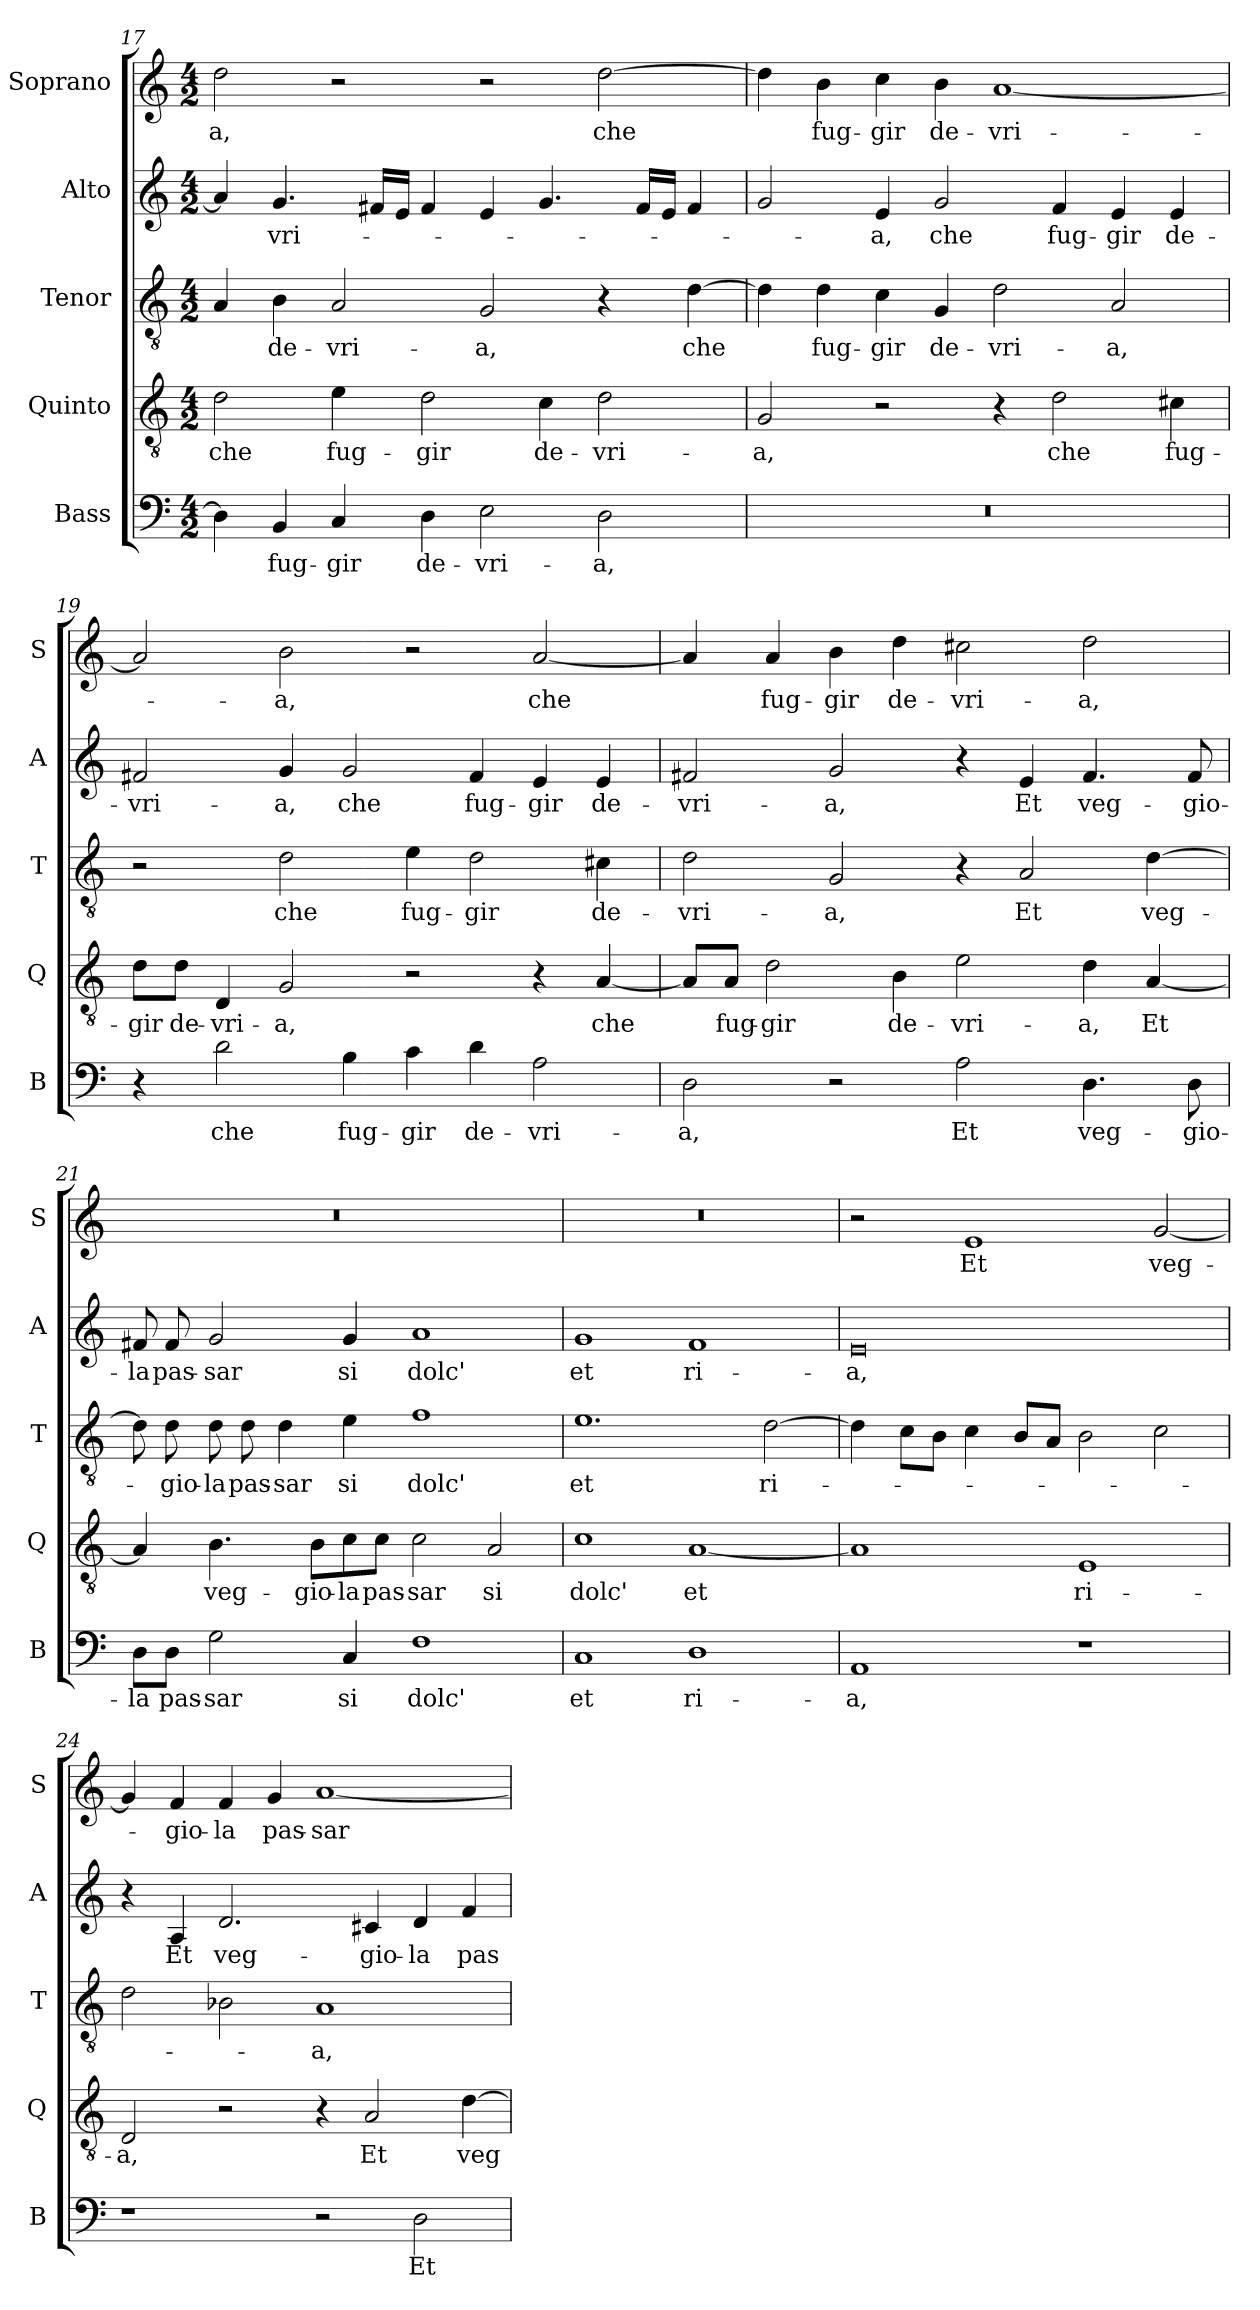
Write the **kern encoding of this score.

**kern	**text	**kern	**text	**kern	**text	**kern	**text	**kern	**text
*part5	*part5	*part4	*part4	*part3	*part3	*part2	*part2	*part1	*part1
*staff5	*staff5	*staff4	*staff4	*staff3	*staff3	*staff2	*staff2	*staff1	*staff1
*I"Bass	*	*I"Quinto	*	*I"Tenor	*	*I"Alto	*	*I"Soprano	*
*I'B	*	*I'Q	*	*I'T	*	*I'A	*	*I'S	*
*clefF4	*	*clefGv2	*	*clefGv2	*	*clefG2	*	*clefG2	*
*k[]	*	*k[]	*	*k[]	*	*k[]	*	*k[]	*
*C:	*	*C:	*	*C:	*	*C:	*	*C:	*
*M4/2	*	*M4/2	*	*M4/2	*	*M4/2	*	*M4/2	*
=17	=17	=17	=17	=17	=17	=17	=17	=17	=17
!	!	!	!LO:LY:b	!	!	!	!	!	!LO:LY:b
4D\]	.	2d\	che	4A/	.	4a/]	.	2dd\	-a,
!	!LO:LY:b	!	!	!	!LO:LY:b	!	!LO:LY:b	!	!
4BB/	fug-	.	.	4B\	de-	4.g/	-vri-	.	.
!	!LO:LY:b	!	!LO:LY:b	!	!LO:LY:b	!	!	!	!
4C/	-gir	4e\	fug-	2A/	-vri-	.	.	2r	.
.	.	.	.	.	.	16f#X/LL	.	.	.
.	.	.	.	.	.	16e/JJ	.	.	.
!	!LO:LY:b	!	!LO:LY:b	!	!	!	!	!	!
4D\	de-	2d\	-gir	.	.	4f#/	.	.	.
!	!LO:LY:b	!	!	!	!LO:LY:b	!	!	!	!
2E\	-vri-	.	.	2G/	-a,	4e/	.	2r	.
!	!	!	!LO:LY:b	!	!	!	!	!	!
.	.	4c\	de-	.	.	4.g/	.	.	.
!	!LO:LY:b	!	!LO:LY:b	!	!	!	!	!	!LO:LY:b
2D\	-a,	2d\	-vri-	4r	.	.	.	[2dd\	che
.	.	.	.	.	.	16f#/LL	.	.	.
.	.	.	.	.	.	16e/JJ	.	.	.
!	!	!	!	!	!LO:LY:b	!	!	!	!
.	.	.	.	[4d\	che	4f#/	.	.	.
!!LO:PB:g=z
=18	=18	=18	=18	=18	=18	=18	=18	=18	=18
!	!	!	!LO:LY:b	!	!	!	!	!	!
0r	.	2G/	-a,	4d\]	.	2g/	.	4dd\]	.
!	!	!	!	!	!LO:LY:b	!	!	!	!LO:LY:b
.	.	.	.	4d\	fug-	.	.	4b\	fug-
!	!	!	!	!	!LO:LY:b	!	!LO:LY:b	!	!LO:LY:b
.	.	2r	.	4c\	-gir	4e/	-a,	4cc\	-gir
!	!	!	!	!	!LO:LY:b	!	!LO:LY:b	!	!LO:LY:b
.	.	.	.	4G/	de-	2g/	che	4b\	de-
!	!	!	!	!	!LO:LY:b	!	!	!	!LO:LY:b
.	.	4r	.	2d\	-vri-	.	.	[1a	-vri-
!	!	!	!LO:LY:b	!	!	!	!LO:LY:b	!	!
.	.	2d\	che	.	.	4f/	fug-	.	.
!	!	!	!	!	!LO:LY:b	!	!LO:LY:b	!	!
.	.	.	.	2A/	-a,	4e/	-gir	.	.
!	!	!	!LO:LY:b	!	!	!	!LO:LY:b	!	!
.	.	4c#X\	fug-	.	.	4e/	de-	.	.
=19	=19	=19	=19	=19	=19	=19	=19	=19	=19
!	!	!	!LO:LY:b	!	!	!	!LO:LY:b	!	!
4r	.	8d\L	-gir	2r	.	2f#X/	-vri-	2a/]	.
!	!	!	!LO:LY:b	!	!	!	!	!	!
.	.	8d\J	de-	.	.	.	.	.	.
!	!LO:LY:b	!	!LO:LY:b	!	!	!	!	!	!
2d\	che	4D/	-vri-	.	.	.	.	.	.
!	!	!	!LO:LY:b	!	!LO:LY:b	!	!LO:LY:b	!	!LO:LY:b
.	.	2G/	-a,	2d\	che	4g/	-a,	2b\	-a,
!	!LO:LY:b	!	!	!	!	!	!LO:LY:b	!	!
4B\	fug-	.	.	.	.	2g/	che	.	.
!	!LO:LY:b	!	!	!	!LO:LY:b	!	!	!	!
4c\	-gir	2r	.	4e\	fug-	.	.	2r	.
!	!LO:LY:b	!	!	!	!LO:LY:b	!	!LO:LY:b	!	!
4d\	de-	.	.	2d\	-gir	4f#/	fug-	.	.
!	!LO:LY:b	!	!	!	!	!	!LO:LY:b	!	!LO:LY:b
2A\	-vri-	4r	.	.	.	4e/	-gir	[2a/	che
!	!	!	!LO:LY:b	!	!LO:LY:b	!	!LO:LY:b	!	!
.	.	[4A/	che	4c#X\	de-	4e/	de-	.	.
=20	=20	=20	=20	=20	=20	=20	=20	=20	=20
!	!LO:LY:b	!	!	!	!LO:LY:b	!	!LO:LY:b	!	!
2D\	-a,	8A/L]	.	2d\	-vri-	2f#X/	-vri-	4a/]	.
!	!	!	!LO:LY:b	!	!	!	!	!	!
.	.	8A/J	fug-	.	.	.	.	.	.
!	!	!	!LO:LY:b	!	!	!	!	!	!LO:LY:b
.	.	2d\	-gir	.	.	.	.	4a/	fug-
!	!	!	!	!	!LO:LY:b	!	!LO:LY:b	!	!LO:LY:b
2r	.	.	.	2G/	-a,	2g/	-a,	4b\	-gir
!	!	!	!LO:LY:b	!	!	!	!	!	!LO:LY:b
.	.	4B\	de-	.	.	.	.	4dd\	de-
!	!LO:LY:b	!	!LO:LY:b	!	!	!	!	!	!LO:LY:b
2A\	Et	2e\	-vri-	4r	.	4r	.	2cc#X\	-vri-
!	!	!	!	!	!LO:LY:b	!	!LO:LY:b	!	!
.	.	.	.	2A/	Et	4e/	Et	.	.
!	!LO:LY:b	!	!LO:LY:b	!	!	!	!LO:LY:b	!	!LO:LY:b
4.D\	veg-	4d\	-a,	.	.	4.f#/	veg-	2dd\	-a,
!	!	!	!LO:LY:b	!	!LO:LY:b	!	!	!	!
.	.	[4A/	Et	[4d\	veg-	.	.	.	.
!	!LO:LY:b	!	!	!	!	!	!LO:LY:b	!	!
8D\	-gio-	.	.	.	.	8f#/	-gio-	.	.
!!LO:LB:g=z
=21	=21	=21	=21	=21	=21	=21	=21	=21	=21
!	!LO:LY:b	!	!	!	!	!	!LO:LY:b	!	!
8D\L	-la	4A/]	.	8d\]	.	8f#X/	-la	0r	.
!	!LO:LY:b	!	!	!	!LO:LY:b	!	!LO:LY:b	!	!
8D\J	pas-	.	.	8d\	-gio-	8f#/	pas-	.	.
!	!LO:LY:b	!	!LO:LY:b	!	!LO:LY:b	!	!LO:LY:b	!	!
2G\	-sar	4.B\	veg-	8d\	-la	2g/	-sar	.	.
!	!	!	!	!	!LO:LY:b	!	!	!	!
.	.	.	.	8d\	pas-	.	.	.	.
!	!	!	!	!	!LO:LY:b	!	!	!	!
.	.	.	.	4d\	-sar	.	.	.	.
!	!	!	!LO:LY:b	!	!	!	!	!	!
.	.	8B\L	-gio-	.	.	.	.	.	.
!	!LO:LY:b	!	!LO:LY:b	!	!LO:LY:b	!	!LO:LY:b	!	!
4C/	si	8c\	-la	4e\	si	4g/	si	.	.
!	!	!	!LO:LY:b	!	!	!	!	!	!
.	.	8c\J	pas-	.	.	.	.	.	.
!	!LO:LY:b	!	!LO:LY:b	!	!LO:LY:b	!	!LO:LY:b	!	!
1F	dolc'	2c\	-sar	1f	dolc'	1a	dolc'	.	.
!	!	!	!LO:LY:b	!	!	!	!	!	!
.	.	2A/	si	.	.	.	.	.	.
=22	=22	=22	=22	=22	=22	=22	=22	=22	=22
!	!LO:LY:b	!	!LO:LY:b	!	!LO:LY:b	!	!LO:LY:b	!	!
1C	et	1c	dolc'	1.e	et	1g	et	0r	.
!	!LO:LY:b	!	!LO:LY:b	!	!	!	!LO:LY:b	!	!
1D	ri-	[1A	et	.	.	1f	ri-	.	.
!	!	!	!	!	!LO:LY:b	!	!	!	!
.	.	.	.	[2d\	ri-	.	.	.	.
=23	=23	=23	=23	=23	=23	=23	=23	=23	=23
!	!LO:LY:b	!	!	!	!	!	!LO:LY:b	!	!
1AA	-a,	1A]	.	4d\]	.	0e	-a,	2r	.
.	.	.	.	8c\L	.	.	.	.	.
.	.	.	.	8B\J	.	.	.	.	.
!	!	!	!	!	!	!	!	!	!LO:LY:b
.	.	.	.	4c\	.	.	.	1e	Et
.	.	.	.	8B/L	.	.	.	.	.
.	.	.	.	8A/J	.	.	.	.	.
!	!	!	!LO:LY:b	!	!	!	!	!	!
1r	.	1E	ri-	2B\	.	.	.	.	.
!	!	!	!	!	!	!	!	!	!LO:LY:b
.	.	.	.	2c\	.	.	.	[2g/	veg-
!!LO:LB:g=z
=24	=24	=24	=24	=24	=24	=24	=24	=24	=24
!	!	!	!LO:LY:b	!	!	!	!	!	!
1r	.	2D/	-a,	2d\	.	4r	.	4g/]	.
!	!	!	!	!	!	!	!LO:LY:b	!	!LO:LY:b
.	.	.	.	.	.	4A/	Et	4f/	-gio-
!	!	!	!	!	!	!	!LO:LY:b	!	!LO:LY:b
.	.	2r	.	2B-X\	.	2.d/	veg-	4f/	-la
!	!	!	!	!	!	!	!	!	!LO:LY:b
.	.	.	.	.	.	.	.	4g/	pas-
!	!	!	!	!	!LO:LY:b	!	!	!	!LO:LY:b
2r	.	4r	.	1A	-a,	.	.	[1a	-sar
!	!	!	!LO:LY:b	!	!	!	!LO:LY:b	!	!
.	.	2A/	Et	.	.	4c#X/	-gio-	.	.
!	!LO:LY:b	!	!	!	!	!	!LO:LY:b	!	!
2D\	Et	.	.	.	.	4d/	-la	.	.
!	!	!	!LO:LY:b	!	!	!	!LO:LY:b	!	!
.	.	[4d\	veg-	.	.	4f/	pas-	.	.
=	=	=	=	=	=	=	=	=	=
*-	*-	*-	*-	*-	*-	*-	*-	*-	*-
